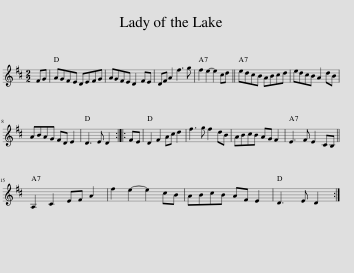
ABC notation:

X:1
L:1/8
M:2/2
I:linebreak $
K:D
V:1 treble
V:1
 FG | AGFE DEFG | AGFE D2 FE | DF A2 f3 g | f2 e2- e2 cd || %5
 edcB ABcd | edcB A2 dB |$ ABAG FD E2 | D3 E D2 :: FE | %10
 D2 F2 Ac d2 | f3 g f2 dB | ABcB AG F2 | E3 F E2 CB, ||$ A,2 C2 EF A2 | %15
 f2 e2- e2 cB | ABcB AF E2 | D3 E D2 :| %18
